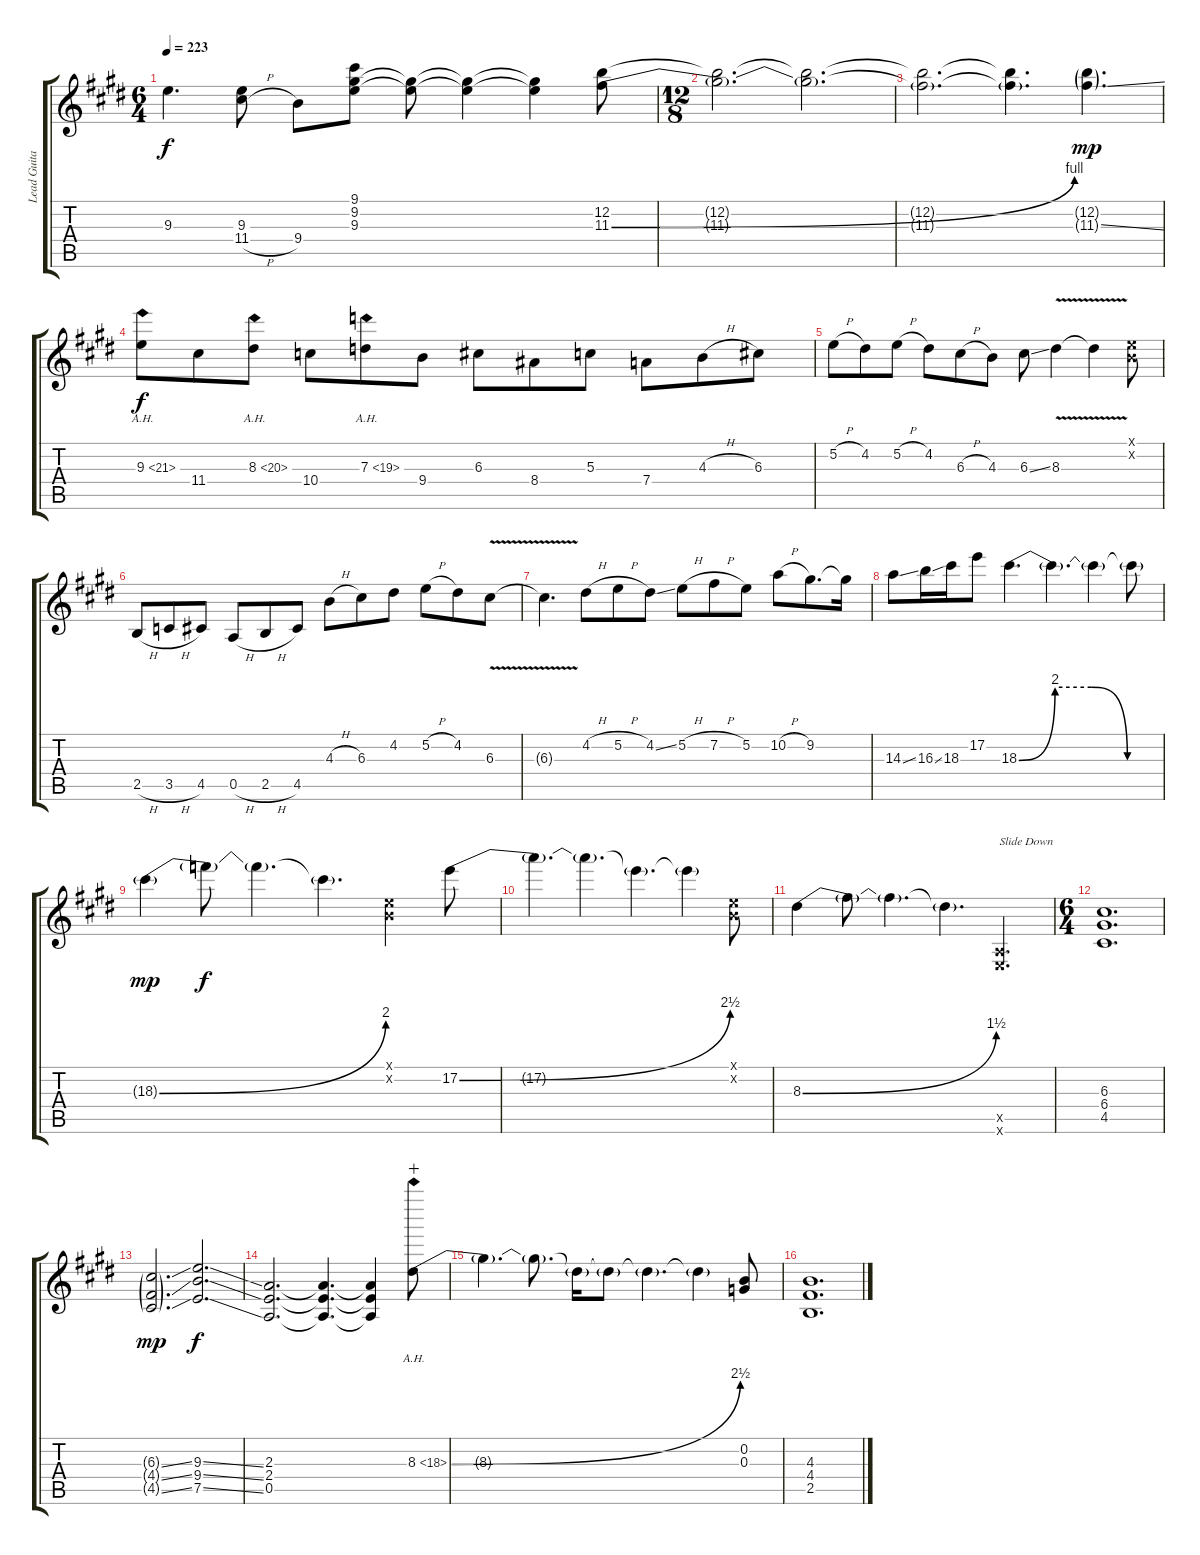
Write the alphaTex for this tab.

\track ("Lead Guitar" "Lead Guita") {instrument distortionguitar}
\staff {score tabs}
\tuning (E4 B3 G3 D3 A2 E2) {hide}
\ts (6 4)
\tempo 223
\clef g2
\ks e
9.3{t}.4{d dy f} (9.3 11.4{h}).8 9.4.8 (9.1 9.2 9.3).8 (9.2{t} 9.3{t}).8 (9.2{t} 9.3{t}).4 (9.2{t} 9.3{t}).4 (12.2 11.3{be (bend 0 0 60 4)}).8 |
\ts (12 8)
(12.2{t} 11.3{t}).2{d} (12.2{t} 11.3{t}).2{d} |
(12.2{t} 11.3{t}).2{d} (12.2{t} 11.3{t}).4{d} (12.2{g} 11.3{ss g}).4{d dy mp} |
9.3{ah 12}.8{dy f} 11.4.8 8.3{ah 12}.8 10.4.8 7.3{ah 12}.8 9.4.8 6.3.8 8.4.8 5.3.8 7.4.8 4.3{h}.8 6.3.8 |
5.2{h}.8 4.2.8 5.2{h}.8 4.2.8 6.3{h}.8 4.3.8 6.3{ss}.8 8.3{v}.4 8.3{t}.4 (0.1{x} 0.2{x}).8 |
2.5{h}.8 3.5{h}.8 4.5.8 0.5{h}.8 2.5{h}.8 4.5.8 4.3{h}.8 6.3.8 4.2.8 5.2{h}.8 4.2.8 6.3{v}.8 |
6.3{t}.4{d} 4.2{h}.8 5.2{h}.8 4.2{ss}.8 5.2{h}.8 7.2{h}.8 5.2.8 10.2{h}.8 9.2.8{d} 9.2{t}.16 |
14.3{ss}.8 16.3{ss}.16 18.3.16 17.2.8 18.3{be (custom 0 0 15 8 30 8 45 0 60 0)}.4{d} 18.3{t}.4{d} 18.3{t}.4 18.3{t}.8 |
18.3{be (bend 0 0 60 8) g}.4{dy mp} 18.3{t}.8{dy f} 18.3{t}.4{d} 18.3{t}.4{d} (0.1{x} 0.2{x}).4 17.2{be (bend 0 0 60 10)}.8 |
17.2{t}.4{d} 17.2{t}.4{d} 17.2{t}.4{d} 17.2{t}.4 (0.1{x} 0.2{x}).8 |
8.3{be (bend 0 0 60 6)}.4 8.3{t}.8 8.3{t}.4{d} 8.3{t}.4{d} (0.5{x} 0.6{x}).4{d txt "Slide Down"} |
\ts (6 4)
(6.3 6.4 4.5).1{d} |
(6.3{ss g} 4.4{ss g} 4.5{ss g}).2{d dy mp} (9.3{ss} 9.4{ss} 7.5{ss}).2{d dy f} |
(2.3 2.4 0.5).2{d} (2.3{t} 2.4{t} 0.5{t}).4{d} (2.3{t} 2.4{t} 0.5{t}).4 8.3{be (bend 0 0 60 10) ah 10}.8{wahc} |
8.3{t}.4{d} 8.3{t}.8{d} 8.3{t}.16 8.3{t}.8 8.3{t}.4{d} 8.3{t}.4 (0.2 0.3).8 |
(4.3 4.4 2.5).1{d}
